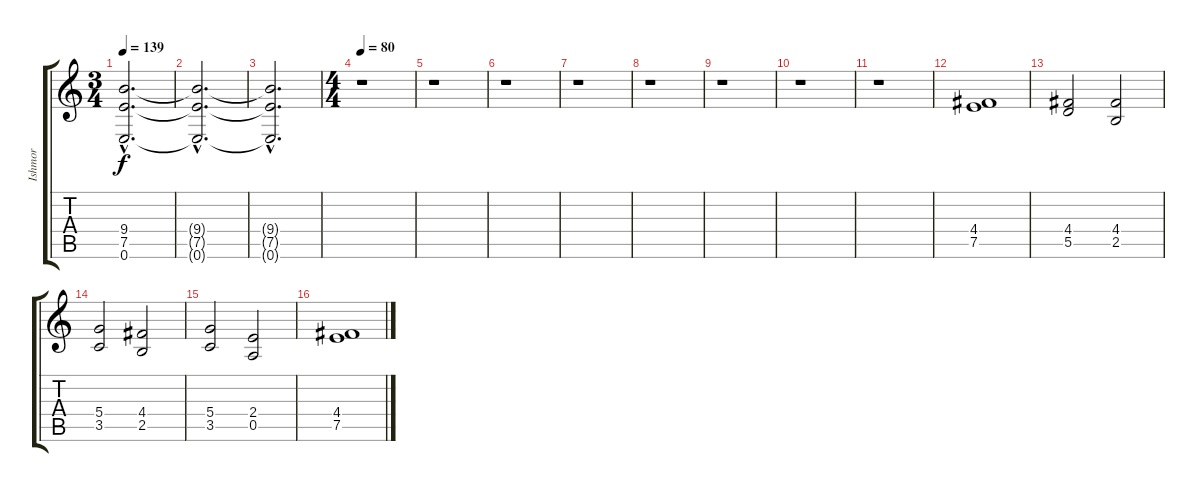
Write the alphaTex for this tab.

\track ("Ishmor" "Ishmor") {instrument distortionguitar}
\staff {score tabs}
\tuning (E4 B3 G3 D3 A2 E2) {hide}
\ts (3 4)
\tempo 139
\clef g2
\ks c
(9.4{hac t} 7.5{hac t} 0.6{hac t}).2{d dy f} |
(9.4{hac t} 7.5{hac t} 0.6{hac t}).2{d} |
(9.4{hac t} 7.5{hac t} 0.6{hac t}).2{d} |
\ts (4 4)
\tempo 80
r.1 |
r.1 |
r.1 |
r.1 |
r.1 |
r.1 |
r.1 |
r.1{volume 16} |
(4.4 7.5).1 |
(4.4 5.5).2 (4.4 2.5).2 |
(5.4 3.5).2 (4.4 2.5).2 |
(5.4 3.5).2 (2.4 0.5).2 |
(4.4 7.5).1
